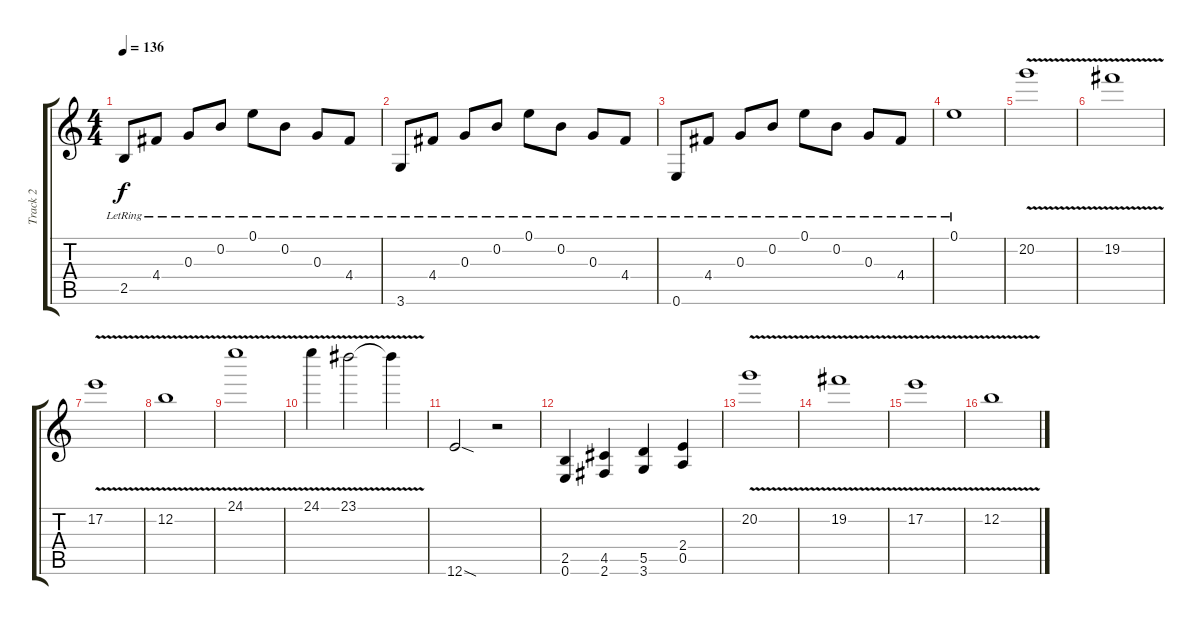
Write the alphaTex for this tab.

\track ("Track 2" "Track 2") {instrument electricguitarclean}
\staff {score tabs}
\tuning (E4 B3 G3 D3 A2 E2) {hide}
\ts (4 4)
\tempo 136
\clef g2
\ks c
2.5{lr}.8{dy f} 4.4{lr}.8 0.3{lr}.8 0.2{lr}.8 0.1{lr}.8 0.2{lr}.8 0.3{lr}.8 4.4{lr}.8 |
3.6{lr}.8 4.4{lr}.8 0.3{lr}.8 0.2{lr}.8 0.1{lr}.8 0.2{lr}.8 0.3{lr}.8 4.4{lr}.8 |
0.6{lr}.8 4.4{lr}.8 0.3{lr}.8 0.2{lr}.8 0.1{lr}.8 0.2{lr}.8 0.3{lr}.8 4.4{lr}.8 |
0.1{lr}.1 |
20.2{v}.1{volume 9 instrument distortionguitar} |
19.2{v}.1 |
17.2{v}.1 |
12.2{v}.1 |
24.1{v}.1 |
24.1{v}.4 23.1{v}.2 23.1{t}.4 |
12.6{sod}.2{volume 16} r.2 |
(2.5 0.6).4 (4.5 2.6).4 (5.5 3.6).4 (2.4 0.5).4 |
20.2{v}.1{volume 9 instrument distortionguitar} |
19.2{v}.1 |
17.2{v}.1 |
12.2{v}.1
